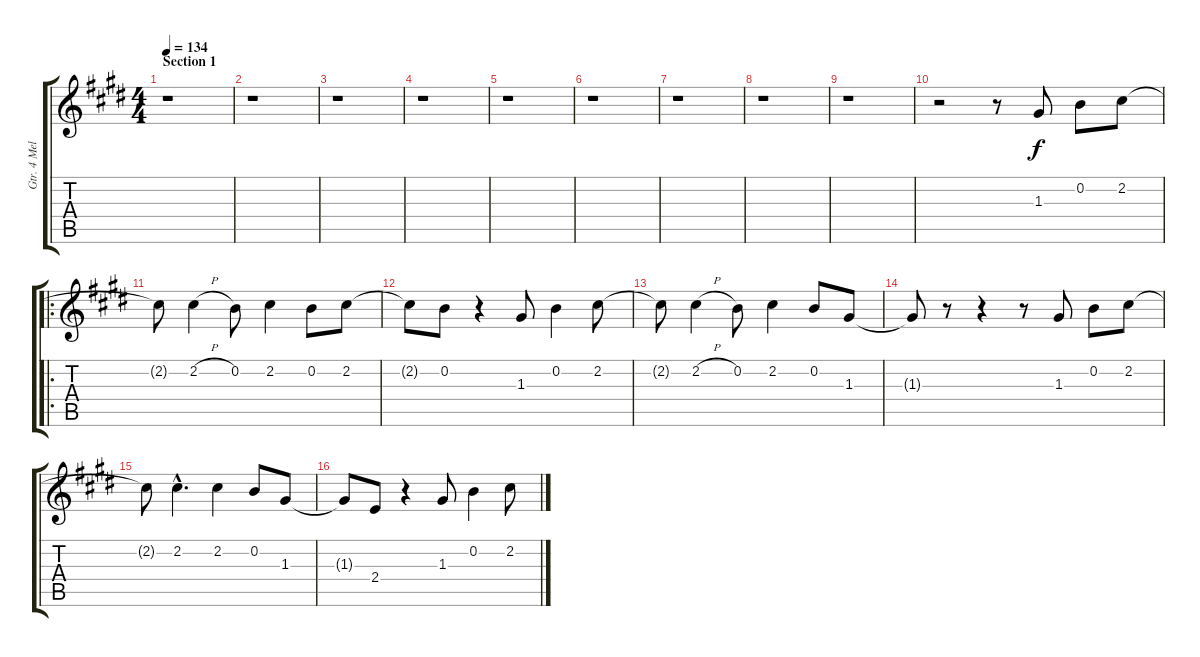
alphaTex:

\track ("Gtr. 4 Melody" "Gtr. 4 Mel") {instrument acousticguitarnylon}
\staff {score tabs}
\tuning (E4 B3 G3 D3 A2 E2) {hide}
\ts (4 4)
\section ("" "Section 1")
\tempo 134
\clef g2
\ks c#minor
r.1{dy f instrument acousticguitarnylon} |
r.1 |
r.1 |
r.1 |
r.1 |
r.1 |
r.1 |
r.1 |
r.1 |
r.2 r.8 1.3.8 0.2.8 2.2.8 |
\ro
2.2{t}.8 2.2{h}.4 0.2.8 2.2.4 0.2.8 2.2.8 |
2.2{t}.8 0.2.8 r.4 1.3.8 0.2.4 2.2.8 |
2.2{t}.8 2.2{h}.4 0.2.8 2.2.4 0.2.8 1.3.8 |
1.3{t}.8 r.8 r.4 r.8 1.3.8 0.2.8 2.2.8 |
2.2{t}.8 2.2{hac}.4{d} 2.2.4 0.2.8 1.3.8 |
1.3{t}.8 2.4.8 r.4 1.3.8 0.2.4 2.2.8
